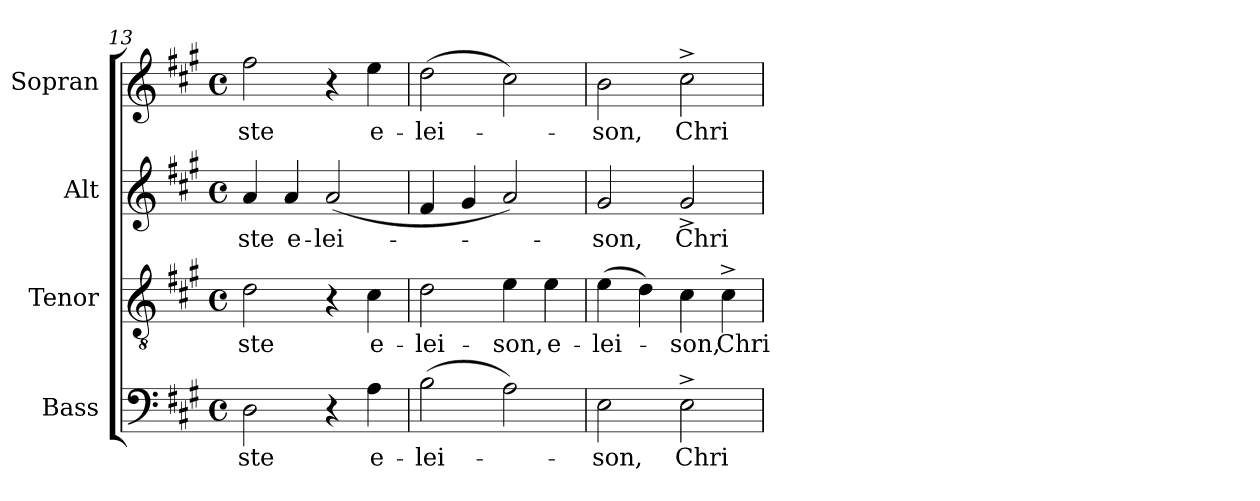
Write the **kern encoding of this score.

**kern	**text	**kern	**text	**kern	**text	**kern	**text
*part4	*part4	*part3	*part3	*part2	*part2	*part1	*part1
*staff4	*staff4	*staff3	*staff3	*staff2	*staff2	*staff1	*staff1
*I"Bass	*	*I"Tenor	*	*I"Alt	*	*I"Sopran	*
*I'B.	*	*I'T.	*	*I'A.	*	*I'S.	*
!!LO:LB:g=z
*clefF4	*	*clefGv2	*	*clefG2	*	*clefG2	*
*k[f#c#g#]	*	*k[f#c#g#]	*	*k[f#c#g#]	*	*k[f#c#g#]	*
*A:	*	*A:	*	*A:	*	*A:	*
*M4/4	*	*M4/4	*	*M4/4	*	*M4/4	*
*met(c)	*	*met(c)	*	*met(c)	*	*met(c)	*
=13	=13	=13	=13	=13	=13	=13	=13
!	!LO:LY:b	!	!LO:LY:b	!	!LO:LY:b	!	!LO:LY:b
2D\	-ste	2d\	-ste	4a/	-ste	2ff#\	-ste
!	!	!	!	!	!LO:LY:b	!	!
.	.	.	.	4a/	e-	.	.
!	!	!	!	!	!LO:LY:b	!	!
4r	.	4r	.	(<2a/	-lei-	4r	.
!	!LO:LY:b	!	!LO:LY:b	!	!	!	!LO:LY:b
4A\	e-	4c#\	e-	.	.	4ee\	e-
=14	=14	=14	=14	=14	=14	=14	=14
!	!LO:LY:b	!	!LO:LY:b	!	!	!	!LO:LY:b
(>2B\	-lei-	2d\	-lei-	4f#/	.	(>2dd\	-lei-
.	.	.	.	4g#/	.	.	.
!	!	!	!LO:LY:b	!	!	!	!
2A\)	.	4e\	-son,	2a/)	.	2cc#\)	.
!	!	!	!LO:LY:b	!	!	!	!
.	.	4e\	e-	.	.	.	.
=15	=15	=15	=15	=15	=15	=15	=15
!	!LO:LY:b	!	!LO:LY:b	!	!LO:LY:b	!	!LO:LY:b
2E\	-son,	(>4e\	-lei-	2g#/	-son,	2b\	-son,
.	.	4d\)	.	.	.	.	.
!	!LO:LY:b	!	!LO:LY:b	!	!LO:LY:b	!	!LO:LY:b
2E^>\	Chri-	4c#\	-son,	2g#^>/	Chri-	2cc#^>\	Chri-
!	!	!	!LO:LY:b	!	!	!	!
.	.	4c#^>\	Chri-	.	.	.	.
=	=	=	=	=	=	=	=
*-	*-	*-	*-	*-	*-	*-	*-
